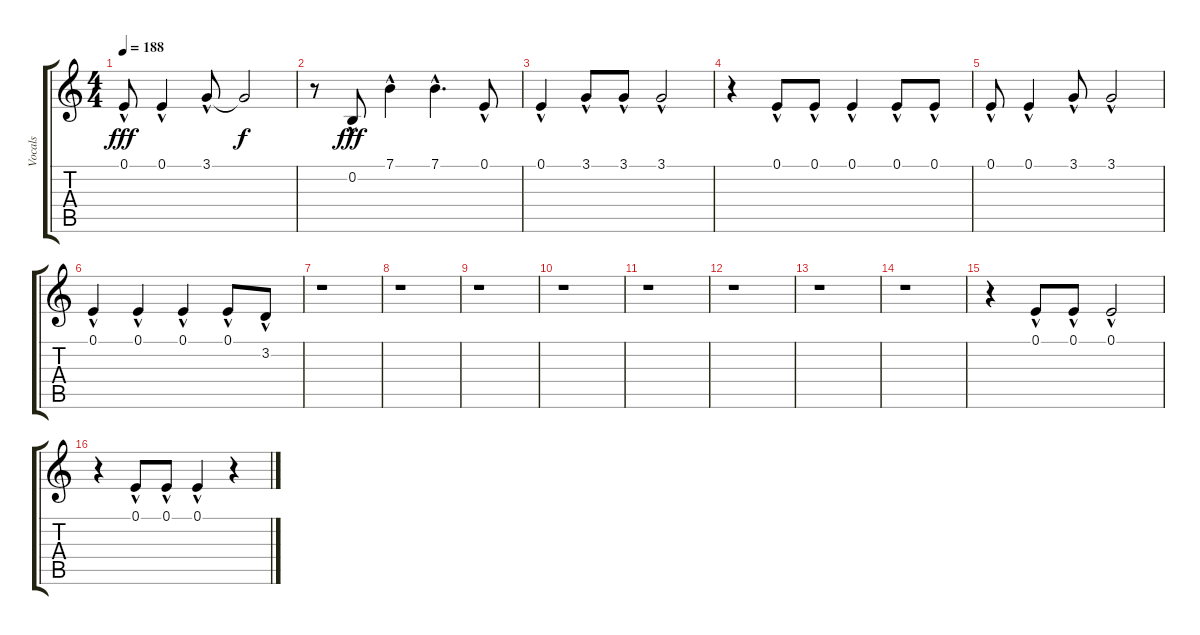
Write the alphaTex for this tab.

\track ("Vocals" "Vocals") {instrument bassoon}
\staff {score tabs}
\tuning (E4 B3 G3 D3 A2 E2) {hide}
\ts (4 4)
\tempo 188
\clef g2
\ks c
0.1{hac}.8{dy fff} 0.1{hac}.4 3.1{hac}.8 3.1{t}.2{dy f} |
r.8 0.2{hac}.8{dy fff} 7.1{hac}.4 7.1{hac}.4{d} 0.1{hac}.8 |
0.1{hac}.4 3.1{hac}.8 3.1{hac}.8 3.1{hac}.2 |
r.4 0.1{hac}.8 0.1{hac}.8 0.1{hac}.4 0.1{hac}.8 0.1{hac}.8 |
0.1{hac}.8 0.1{hac}.4 3.1{hac}.8 3.1{hac}.2 |
0.1{hac}.4 0.1{hac}.4 0.1{hac}.4 0.1{hac}.8 3.2{hac}.8 |
r.1 |
r.1 |
r.1 |
r.1 |
r.1 |
r.1 |
r.1 |
r.1 |
r.4 0.1{hac}.8 0.1{hac}.8 0.1{hac}.2 |
r.4 0.1{hac}.8 0.1{hac}.8 0.1{hac}.4 r.4
